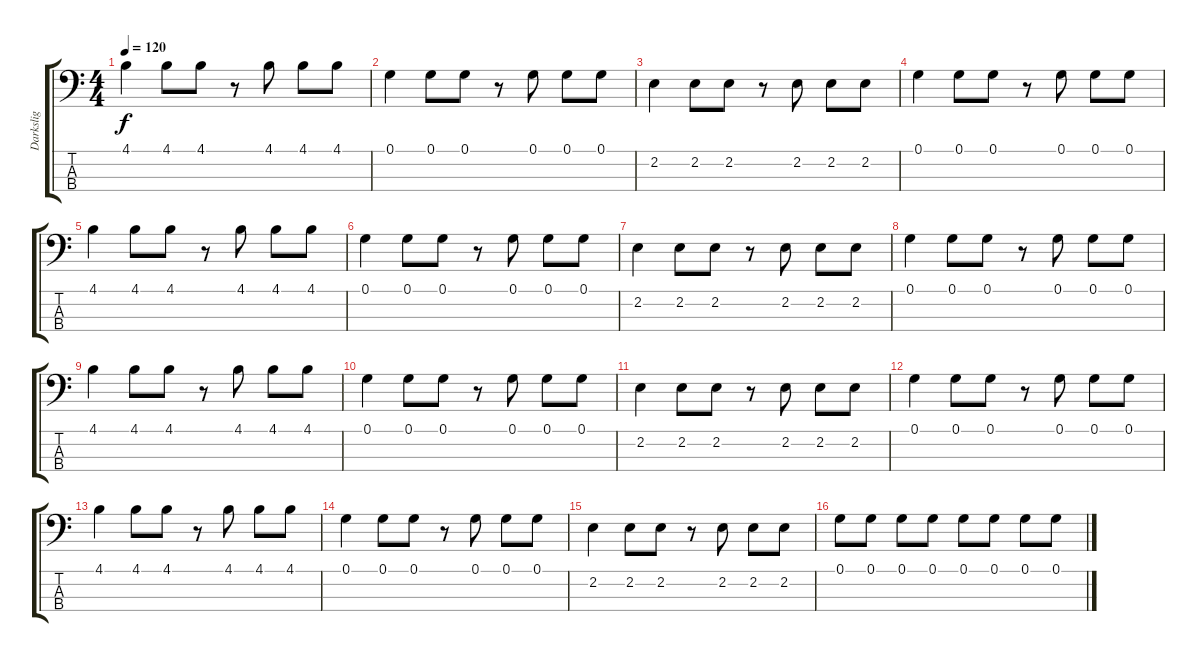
\track ("Darkslig" "Darkslig") {instrument electricbasspick}
\staff {score tabs}
\tuning (G2 D2 A1 E1) {hide}
\ts (4 4)
\tempo 120
\clef f4
\ks c
4.1.4{dy f} 4.1.8 4.1.8 r.8 4.1.8 4.1.8 4.1.8 |
0.1.4 0.1.8 0.1.8 r.8 0.1.8 0.1.8 0.1.8 |
2.2.4 2.2.8 2.2.8 r.8 2.2.8 2.2.8 2.2.8 |
0.1.4 0.1.8 0.1.8 r.8 0.1.8 0.1.8 0.1.8 |
4.1.4 4.1.8 4.1.8 r.8 4.1.8 4.1.8 4.1.8 |
0.1.4 0.1.8 0.1.8 r.8 0.1.8 0.1.8 0.1.8 |
2.2.4 2.2.8 2.2.8 r.8 2.2.8 2.2.8 2.2.8 |
0.1.4 0.1.8 0.1.8 r.8 0.1.8 0.1.8 0.1.8 |
4.1.4 4.1.8 4.1.8 r.8 4.1.8 4.1.8 4.1.8 |
0.1.4 0.1.8 0.1.8 r.8 0.1.8 0.1.8 0.1.8 |
2.2.4 2.2.8 2.2.8 r.8 2.2.8 2.2.8 2.2.8 |
0.1.4 0.1.8 0.1.8 r.8 0.1.8 0.1.8 0.1.8 |
4.1.4 4.1.8 4.1.8 r.8 4.1.8 4.1.8 4.1.8 |
0.1.4 0.1.8 0.1.8 r.8 0.1.8 0.1.8 0.1.8 |
2.2.4 2.2.8 2.2.8 r.8 2.2.8 2.2.8 2.2.8 |
0.1.8 0.1.8 0.1.8 0.1.8 0.1.8 0.1.8 0.1.8 0.1{ss}.8
